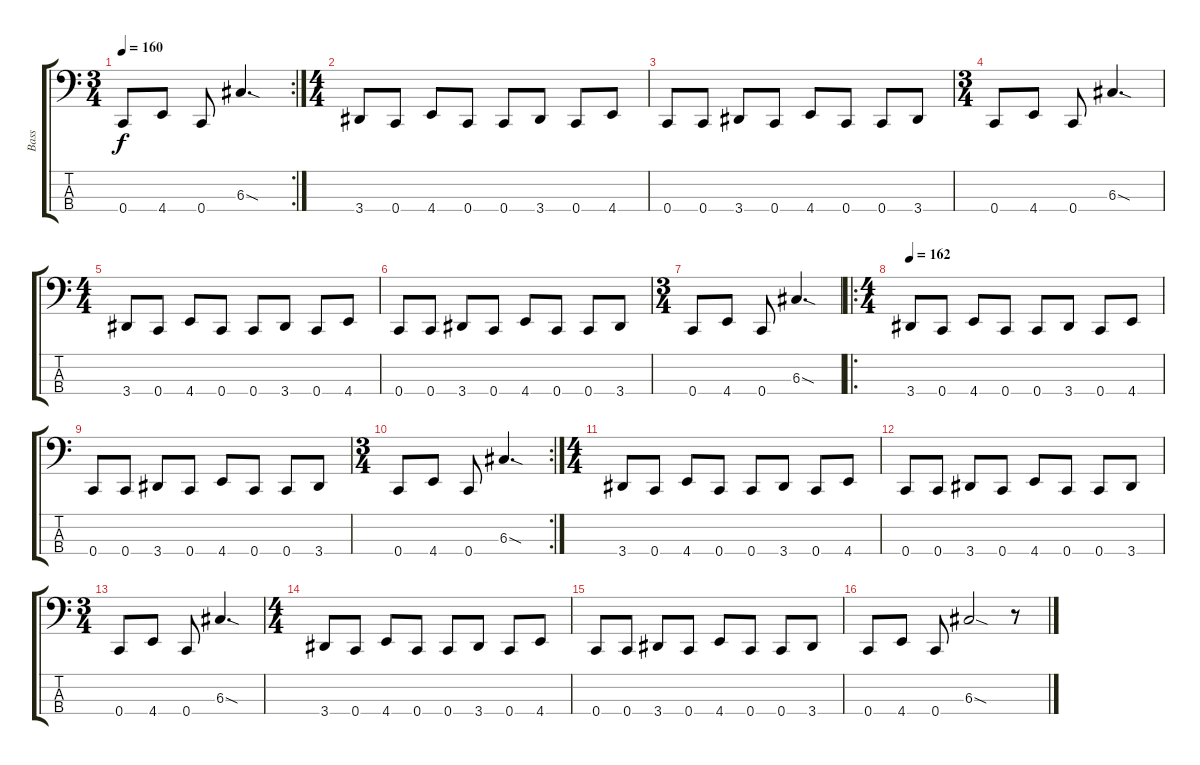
\track ("Bass" "Bass") {instrument electricbasspick}
\staff {score tabs}
\tuning (F2 C2 G1 C1) {hide}
\rc 2
\ts (3 4)
\tempo 160
\clef f4
\ks c
0.4.8{dy f} 4.4.8 0.4.8 6.3{sod}.4{d} |
\ts (4 4)
3.4.8 0.4.8 4.4.8 0.4.8 0.4.8 3.4.8 0.4.8 4.4.8 |
0.4.8 0.4.8 3.4.8 0.4.8 4.4.8 0.4.8 0.4.8 3.4.8 |
\ts (3 4)
0.4.8 4.4.8 0.4.8 6.3{sod}.4{d} |
\ts (4 4)
3.4.8 0.4.8 4.4.8 0.4.8 0.4.8 3.4.8 0.4.8 4.4.8 |
0.4.8 0.4.8 3.4.8 0.4.8 4.4.8 0.4.8 0.4.8 3.4.8 |
\ts (3 4)
0.4.8 4.4.8 0.4.8 6.3{sod}.4{d} |
\ro
\ts (4 4)
\tempo 162
3.4.8 0.4.8 4.4.8 0.4.8 0.4.8 3.4.8 0.4.8 4.4.8 |
0.4.8 0.4.8 3.4.8 0.4.8 4.4.8 0.4.8 0.4.8 3.4.8 |
\rc 2
\ts (3 4)
0.4.8 4.4.8 0.4.8 6.3{sod}.4{d} |
\ts (4 4)
3.4.8 0.4.8 4.4.8 0.4.8 0.4.8 3.4.8 0.4.8 4.4.8 |
0.4.8 0.4.8 3.4.8 0.4.8 4.4.8 0.4.8 0.4.8 3.4.8 |
\ts (3 4)
0.4.8 4.4.8 0.4.8 6.3{sod}.4{d} |
\ts (4 4)
3.4.8 0.4.8 4.4.8 0.4.8 0.4.8 3.4.8 0.4.8 4.4.8 |
0.4.8 0.4.8 3.4.8 0.4.8 4.4.8 0.4.8 0.4.8 3.4.8 |
0.4.8 4.4.8 0.4.8 6.3{sod}.2 r.8
